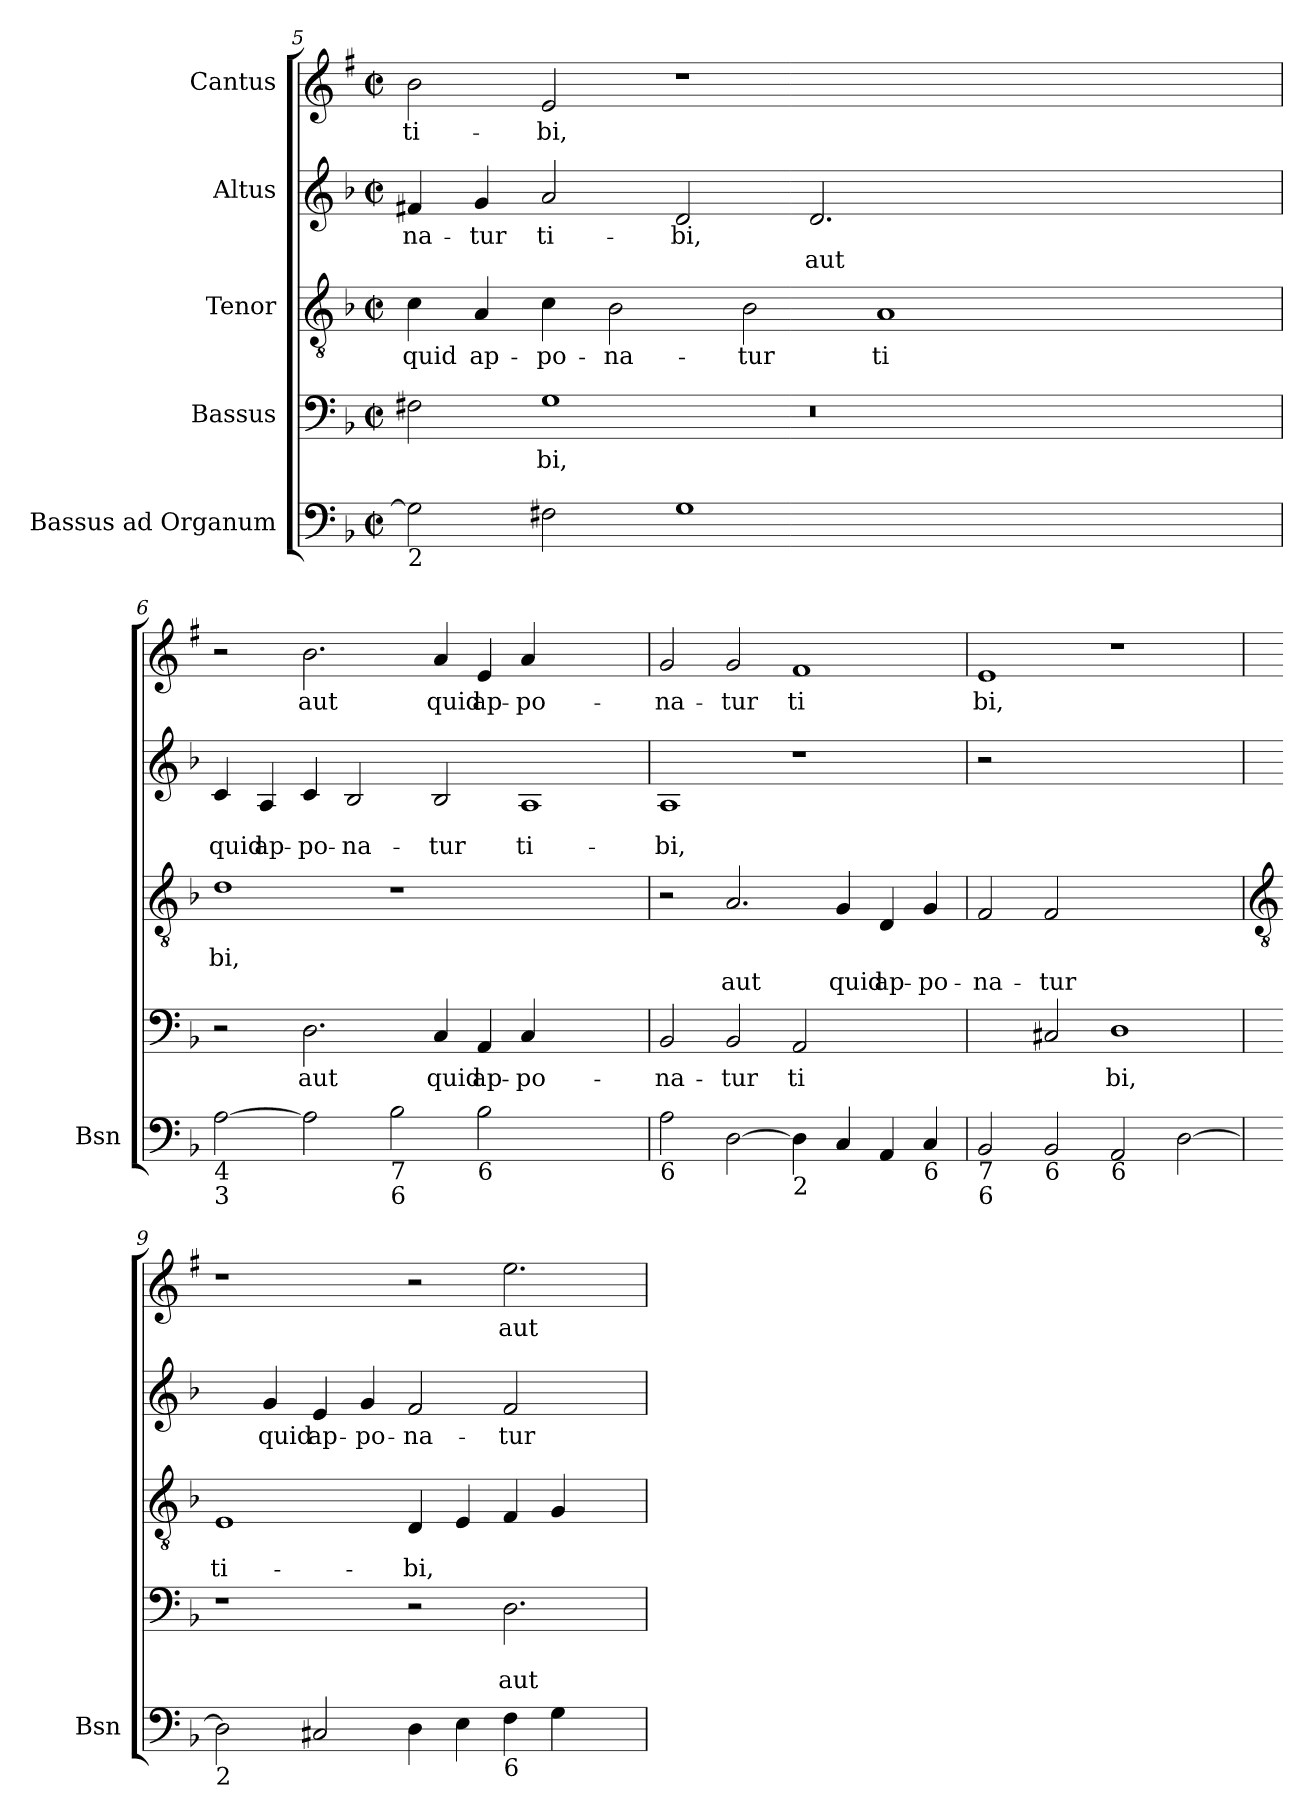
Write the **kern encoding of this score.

**kern	**kern	**text	**text	**kern	**text	**text	**kern	**text	**text	**kern	**text
*part5	*part4	*part4	*part4	*part3	*part3	*part3	*part2	*part2	*part2	*part1	*part1
*staff5	*staff4	*staff4	*staff4	*staff3	*staff3	*staff3	*staff2	*staff2	*staff2	*staff1	*staff1
*I"Bassus ad Organum	*I"Bassus	*	*	*I"Tenor	*	*	*I"Altus	*	*	*I"Cantus	*
*I'Bsn	*	*	*	*	*	*	*	*	*	*	*
*clefF4	*clefF4	*	*	*clefGv2	*	*	*clefG2	*	*	*clefG2	*
*	*	*	*	*	*	*	*	*	*	*ITrd1c2	*
*k[b-]	*k[b-]	*	*	*k[b-]	*	*	*k[b-]	*	*	*k[b-]	*
*F:	*F:	*	*	*F:	*	*	*F:	*	*	*F:	*
*M4/2	*M4/2	*	*	*M4/2	*	*	*M4/2	*	*	*M4/2	*
*met(c|)	*met(c|)	*	*	*met(c|)	*	*	*met(c|)	*	*	*met(c|)	*
=5A	=5A	=5A	=5A	=5A	=5A	=5A	=5A	=5A	=5A	=5A	=5A
!LO:TX:b:t=2	!	!	!	!	!	!	!	!	!	!	!
!	!	!	!	!	!LO:LY:b	!	!	!LO:LY:b	!	!	!LO:LY:b
2G]	2F#X	.	.	4c	quid	.	4f#X	-na-	.	2a	ti-
!	!	!	!	!	!LO:LY:b	!	!	!LO:LY:b	!	!	!
.	.	.	.	4A	ap-	.	4g	-tur	.	.	.
!	!	!LO:LY:b	!	!	!LO:LY:b	!	!	!LO:LY:b	!	!	!LO:LY:b
2F#X	1G	bi,	.	4c	-po-	.	2a	ti-	.	2d	-bi,
!	!	!	!	!	!LO:LY:b	!	!	!	!	!	!
.	.	.	.	2B-	-na-	.	.	.	.	.	.
!	!	!	!	!	!	!	!	!LO:LY:b	!	!	!
1G	.	.	.	.	.	.	2d	-bi,	.	1r	.
!	!	!	!	!	!LO:LY:b	!	!	!	!	!	!
.	.	.	.	2B-	-tur	.	.	.	.	.	.
!	!	!	!	!	!	!	!	!	!LO:LY:b	!	!
.	0r	.	.	.	.	.	2.d	.	aut	.	.
!	!	!	!	!	!LO:LY:b	!	!	!	!	!	!
.	.	.	.	1A	ti	.	.	.	.	.	.
1.ryy	.	.	.	.	.	.	.	.	.	1.ryy	.
.	.	.	.	.	.	.	1ryy	.	.	.	.
.	.	.	.	2.ryy	.	.	.	.	.	.	.
.	.	.	.	.	.	.	4ryy	.	.	.	.
=6A	=6A	=6A	=6A	=6A	=6A	=6A	=6A	=6A	=6A	=6A	=6A
!LO:TX:b:t=4	!	!	!	!	!	!	!	!	!	!	!
!LO:TX:b:t=3	!	!	!	!	!	!	!	!	!	!	!
!	!	!	!	!	!LO:LY:b	!	!	!	!LO:LY:b	!	!
[2A	2r	.	.	1d	bi,	.	4c	.	quid	2r	.
!	!	!	!	!	!	!	!	!	!LO:LY:b	!	!
.	.	.	.	.	.	.	4A	.	ap-	.	.
!	!	!LO:LY:b	!	!	!	!	!	!	!LO:LY:b	!	!LO:LY:b
2A]	2.D	aut	.	.	.	.	4c	.	-po-	2.a	aut
!	!	!	!	!	!	!	!	!	!LO:LY:b	!	!
.	.	.	.	.	.	.	2B-	.	-na-	.	.
!LO:TX:b:t=7	!	!	!	!	!	!	!	!	!	!	!
!LO:TX:b:t=6	!	!	!	!	!	!	!	!	!	!	!
2B-	.	.	.	1r	.	.	.	.	.	.	.
!	!	!LO:LY:b	!	!	!	!	!	!	!LO:LY:b	!	!LO:LY:b
.	4C	quid	.	.	.	.	2B-	.	-tur	4g	quid
!LO:TX:b:t=6	!	!	!	!	!	!	!	!	!	!	!
!	!	!LO:LY:b	!	!	!	!	!	!	!	!	!LO:LY:b
2B-	4AA	ap-	.	.	.	.	.	.	.	4d	ap-
!	!	!LO:LY:b	!	!	!	!	!	!	!LO:LY:b	!	!LO:LY:b
.	4C	-po-	.	.	.	.	1A	.	ti-	4g	-po-
2.ryy	2.ryy	.	.	2.ryy	.	.	.	.	.	2.ryy	.
=7A	=7A	=7A	=7A	=7A	=7A	=7A	=7A	=7A	=7A	=7A	=7A
!LO:TX:b:t=6	!	!	!	!	!	!	!	!	!	!	!
!	!	!LO:LY:b	!	!	!	!	!	!	!LO:LY:b	!	!LO:LY:b
2A	2BB-	-na-	.	2r	.	.	1A	.	-bi,	2f	-na-
!	!	!LO:LY:b	!	!	!	!LO:LY:b	!	!	!	!	!LO:LY:b
[2D	2BB-	-tur	.	2.A	.	aut	.	.	.	2f	-tur
!LO:TX:b:t=2	!	!	!	!	!	!	!	!	!	!	!
!	!	!LO:LY:b	!	!	!	!	!	!	!	!	!LO:LY:b
4D]	2AA	ti	.	.	.	.	1r	.	.	1e	ti
!	!	!	!	!	!	!LO:LY:b	!	!	!	!	!
4C	.	.	.	4G	.	quid	.	.	.	.	.
!	!	!	!	!	!	!LO:LY:b	!	!	!	!	!
4AA	[2Dyy	.	.	4D	.	ap-	.	.	.	.	.
!LO:TX:b:t=6	!	!	!	!	!	!	!	!	!	!	!
!	!	!	!	!	!	!LO:LY:b	!	!	!	!	!
4C	.	.	.	4G	.	-po-	.	.	.	.	.
!!LO:LB:g=z
=8A	=8A	=8A	=8A	=8A	=8A	=8A	=8A	=8A	=8A	=8A	=8A
!LO:TX:b:t=7	!	!	!	!	!	!	!	!	!	!	!
!LO:TX:b:t=6	!	!	!	!	!	!	!	!	!	!	!
!	!	!	!	!	!	!LO:LY:b	!	!	!	!	!LO:LY:b
2BB-	2Dyy]	.	.	2F	.	-na-	2r	.	.	1d	bi,
!LO:TX:b:t=6	!	!	!	!	!	!	!	!	!	!	!
!	!	!	!	!	!	!LO:LY:b	!	!LO:LY:b	!	!	!
2BB-	2C#X	.	.	2F	.	-tur	[2ayy	aut	.	.	.
!LO:TX:b:t=6	!	!	!	!	!	!	!	!	!	!	!
!	!	!LO:LY:b	!	!	!	!	!	!	!	!	!
2AA	1D	bi,	.	1ryy	.	.	1ryy	.	.	1r	.
[2D	.	.	.	.	.	.	.	.	.	.	.
!!LO:LB:g=z
=9	=9	=9	=9	=9	=9	=9	=9	=9	=9	=9	=9
*	*	*	*	*clefGv2	*	*	*	*	*	*	*
!LO:TX:b:t=2	!	!	!	!	!	!	!	!	!	!	!
!	!	!	!	!	!	!LO:LY:b	!	!	!	!	!
2D]	1r	.	.	1E	.	ti-	4ayy]	.	.	1r	.
!	!	!	!	!	!	!	!	!LO:LY:b	!	!	!
.	.	.	.	.	.	.	4g	quid	.	.	.
!	!	!	!	!	!	!	!	!LO:LY:b	!	!	!
2C#X	.	.	.	.	.	.	4e	ap-	.	.	.
!	!	!	!	!	!	!	!	!LO:LY:b	!	!	!
.	.	.	.	.	.	.	4g	-po-	.	.	.
!	!	!	!	!	!	!LO:LY:b	!	!LO:LY:b	!	!	!
4D	2r	.	.	4D	.	-bi,	2f	-na-	.	2r	.
4E	.	.	.	4E	.	.	.	.	.	.	.
!LO:TX:b:t=6	!	!	!	!	!	!	!	!	!	!	!
!	!	!	!LO:LY:b	!	!	!	!	!LO:LY:b	!	!	!LO:LY:b
4F	2.D	.	aut	4F	.	.	2f	-tur	.	2.dd	aut
4G	.	.	.	4G	.	.	.	.	.	.	.
4ryy	.	.	.	4ryy	.	.	4ryy	.	.	.	.
=	=	=	=	=	=	=	=	=	=	=	=
*-	*-	*-	*-	*-	*-	*-	*-	*-	*-	*-	*-
